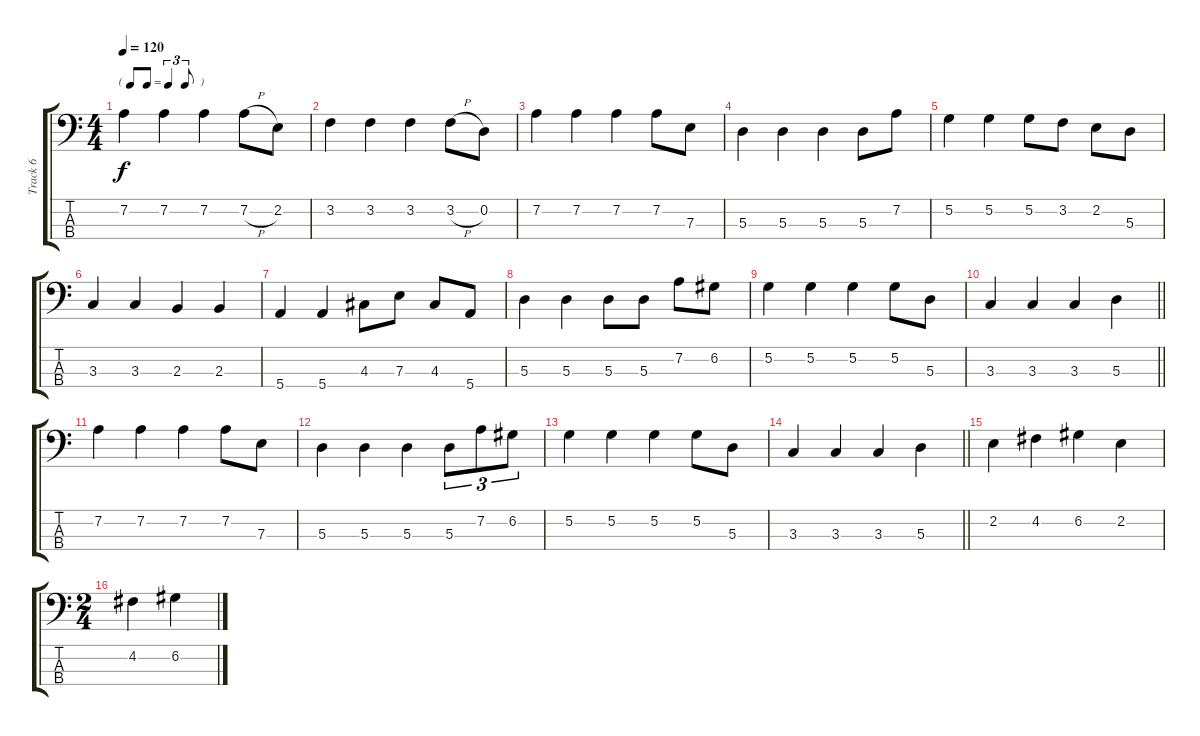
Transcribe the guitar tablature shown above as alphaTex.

\track ("Track 6" "Track 6") {instrument electricbassfinger}
\staff {score tabs}
\tuning (G2 D2 A1 E1) {hide}
\ts (4 4)
\tf triplet8th
\tempo 120
\clef f4
\ks c
7.2.4{dy f} 7.2.4 7.2.4 7.2{h}.8 2.2.8 |
3.2.4 3.2.4 3.2.4 3.2{h}.8 0.2.8 |
7.2.4 7.2.4 7.2.4 7.2.8 7.3.8 |
5.3.4 5.3.4 5.3.4 5.3.8 7.2.8 |
5.2.4 5.2.4 5.2.8 3.2.8 2.2.8 5.3.8 |
3.3.4 3.3.4 2.3.4 2.3.4 |
5.4.4 5.4.4 4.3.8 7.3.8 4.3.8 5.4.8 |
5.3.4 5.3.4 5.3.8 5.3.8 7.2.8 6.2.8 |
5.2.4 5.2.4 5.2.4 5.2.8 5.3.8 |
\barLineRight lightlight
3.3.4 3.3.4 3.3.4 5.3.4 |
7.2.4 7.2.4 7.2.4 7.2.8 7.3.8 |
5.3.4 5.3.4 5.3.4 5.3.8{tu (3 2)} 7.2.8{tu (3 2)} 6.2.8{tu (3 2)} |
5.2.4 5.2.4 5.2.4 5.2.8 5.3.8 |
\barLineRight lightlight
3.3.4 3.3.4 3.3.4 5.3.4 |
2.2.4 4.2.4 6.2.4 2.2.4 |
\ts (2 4)
4.2.4 6.2.4
